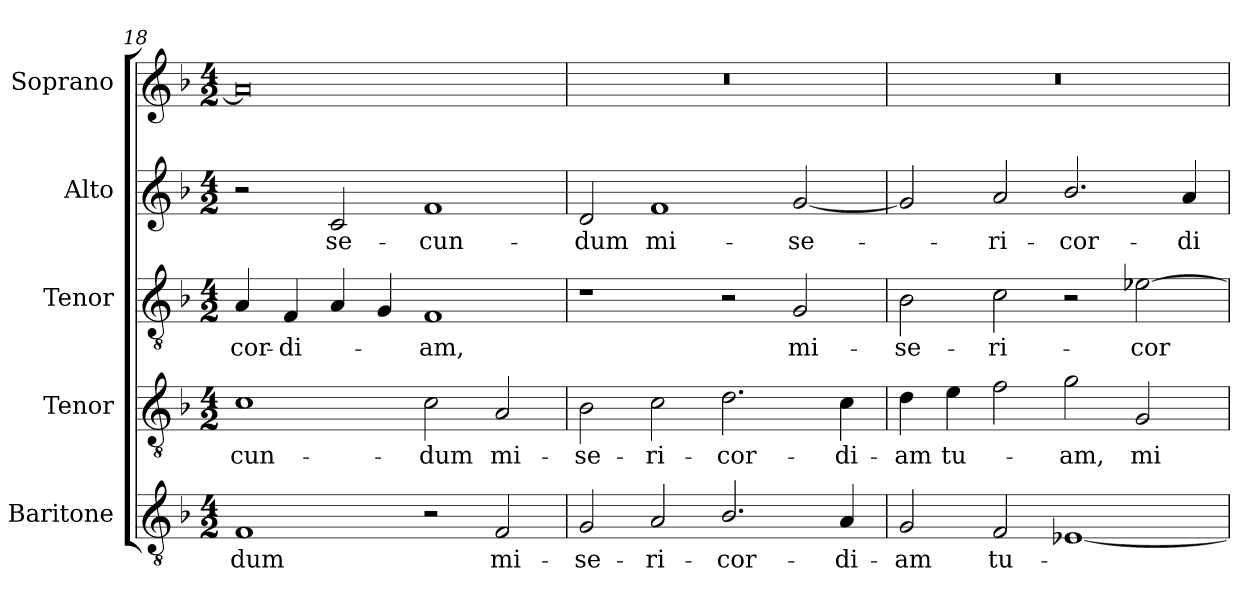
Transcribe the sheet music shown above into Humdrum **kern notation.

**kern	**text	**kern	**text	**kern	**text	**kern	**text	**kern
*part5	*part5	*part4	*part4	*part3	*part3	*part2	*part2	*part1
*staff5	*staff5	*staff4	*staff4	*staff3	*staff3	*staff2	*staff2	*staff1
*I"Baritone	*	*I"Tenor	*	*I"Tenor	*	*I"Alto	*	*I"Soprano
*I'T.	*	*I'T.	*	*I'T.	*	*I'A.	*	*I'S.
*clefGv2	*	*clefGv2	*	*clefGv2	*	*clefG2	*	*clefG2
*ITrd7c12	*	*ITrd7c12	*	*ITrd7c12	*	*	*	*
*k[b-]	*	*k[b-]	*	*k[b-]	*	*k[b-]	*	*k[b-]
*F:	*	*F:	*	*F:	*	*F:	*	*F:
*M4/2	*	*M4/2	*	*M4/2	*	*M4/2	*	*M4/2
=18	=18	=18	=18	=18	=18	=18	=18	=18
!	!LO:LY:b:color=#000000	!	!	!	!	!	!	!
!	!	!	!LO:LY:b:color=#000000	!	!	!	!	!
!	!	!	!	!	!LO:LY:b:color=#000000	!	!	!
1FFi	-dum	1Ci	-cun-	4AAi/	-cor-	2r	.	0ai]
!	!	!	!	!	!LO:LY:b:color=#000000	!	!	!
.	.	.	.	4FFi/	-di-	.	.	.
!	!	!	!	!	!	!	!LO:LY:b:color=#000000	!
.	.	.	.	4AAi/	.	2ci/	se-	.
.	.	.	.	4GGi/	.	.	.	.
!	!	!	!LO:LY:b:color=#000000	!	!	!	!	!
!	!	!	!	!	!LO:LY:b:color=#000000	!	!	!
!	!	!	!	!	!	!	!LO:LY:b:color=#000000	!
2r	.	2Ci\	-dum	1FFi	-am,	1fi	-cun-	.
!	!LO:LY:b:color=#000000	!	!	!	!	!	!	!
!	!	!	!LO:LY:b:color=#000000	!	!	!	!	!
2FFi/	mi-	2AAi/	mi-	.	.	.	.	.
=19	=19	=19	=19	=19	=19	=19	=19	=19
!	!LO:LY:b:color=#000000	!	!	!	!	!	!	!
!	!	!	!LO:LY:b:color=#000000	!	!	!	!	!
!	!	!	!	!	!	!	!LO:LY:b:color=#000000	!LO:N:vis=1
2GGi/	-se-	2BB-i\	-se-	1r	.	2di/	-dum	0r
!	!LO:LY:b:color=#000000	!	!	!	!	!	!	!
!	!	!	!LO:LY:b:color=#000000	!	!	!	!	!
!	!	!	!	!	!	!	!LO:LY:b:color=#000000	!
2AAi/	-ri-	2Ci\	-ri-	.	.	1fi	mi-	.
!	!LO:LY:b:color=#000000	!	!	!	!	!	!	!
!	!	!	!LO:LY:b:color=#000000	!	!	!	!	!
2.BB-i/	-cor-	2.Di\	-cor-	2r	.	.	.	.
!	!	!	!	!	!LO:LY:b:color=#000000	!	!	!
!	!	!	!	!	!	!	!LO:LY:b:color=#000000	!
.	.	.	.	2GGi/	mi-	[2gi/	-se-	.
!	!LO:LY:b:color=#000000	!	!	!	!	!	!	!
!	!	!	!LO:LY:b:color=#000000	!	!	!	!	!
4AAi/	-di-	4Ci\	-di-	.	.	.	.	.
=20	=20	=20	=20	=20	=20	=20	=20	=20
!	!LO:LY:b:color=#000000	!	!	!	!	!	!	!
!	!	!	!LO:LY:b:color=#000000	!	!	!	!	!
!	!	!	!	!	!LO:LY:b:color=#000000	!	!	!LO:N:vis=1
2GGi/	-am	4Di\	-am	2BB-i\	-se-	2gi/]	.	0r
!	!	!	!LO:LY:b:color=#000000	!	!	!	!	!
.	.	4Ei\	tu-	.	.	.	.	.
!	!LO:LY:b:color=#000000	!	!	!	!	!	!	!
!	!	!	!	!	!LO:LY:b:color=#000000	!	!	!
!	!	!	!	!	!	!	!LO:LY:b:color=#000000	!
2FFi/	tu-	2Fi\	.	2Ci\	-ri-	2ai/	-ri-	.
!	!	!	!LO:LY:b:color=#000000	!	!	!	!	!
!	!	!	!	!	!	!	!LO:LY:b:color=#000000	!
[1EE-Xi	.	2Gi\	-am,	2r	.	2.b-i/	-cor-	.
!	!	!	!LO:LY:b:color=#000000	!	!	!	!	!
!	!	!	!	!	!LO:LY:b:color=#000000	!	!	!
.	.	2GGi/	mi-	[2E-Xi\	-cor-	.	.	.
!	!	!	!	!	!	!	!LO:LY:b:color=#000000	!
.	.	.	.	.	.	4ai/	-di-	.
=	=	=	=	=	=	=	=	=
*-	*-	*-	*-	*-	*-	*-	*-	*-
